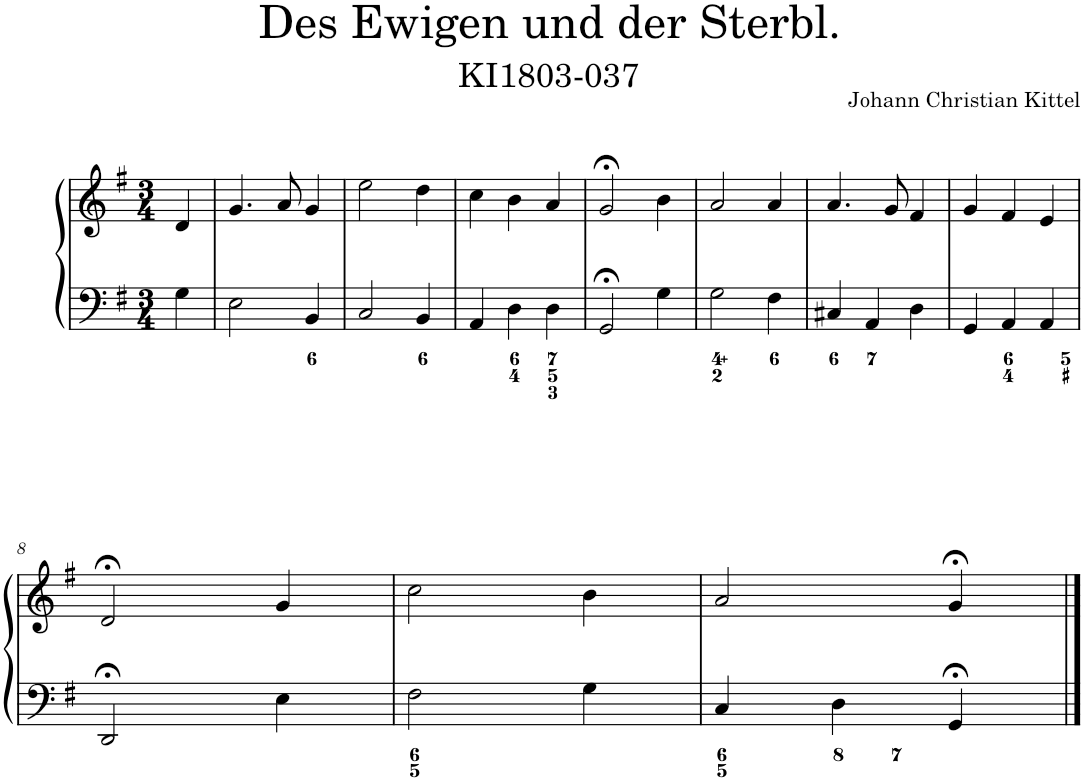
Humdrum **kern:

**kern	**kern
*part1	*part1
*staff2	*staff1
*I"Piano	*
*I'Pno.	*
*clefF4	*clefG2
*k[f#]	*k[f#]
*M3/4	*M3/4
=	=
4G\	4d/
=1	=1
2E\	4.g/
.	8a/
4BB/	4g/
=2	=2
2C/	2ee\
4BB/	4dd\
=3	=3
4AA/	4cc\
4D\	4b\
4D\	4a/
=4	=4
2GG;</	2g;</
4G\	4b\
=5	=5
2G\	2a/
4F#\	4a/
=6	=6
4C#X/	4.a/
4AA/	.
.	8g/
4D\	4f#/
=7	=7
4GG/	4g/
4AA/	4f#/
4AA/	4e/
!!LO:LB:g=z
=8	=8
2DD;</	2d;</
4E\	4g/
=9	=9
2F#\	2cc\
4G\	4b\
=10	=10
4C/	2a/
4D\	.
4GG;</	4g;</
==	==
*-	*-
